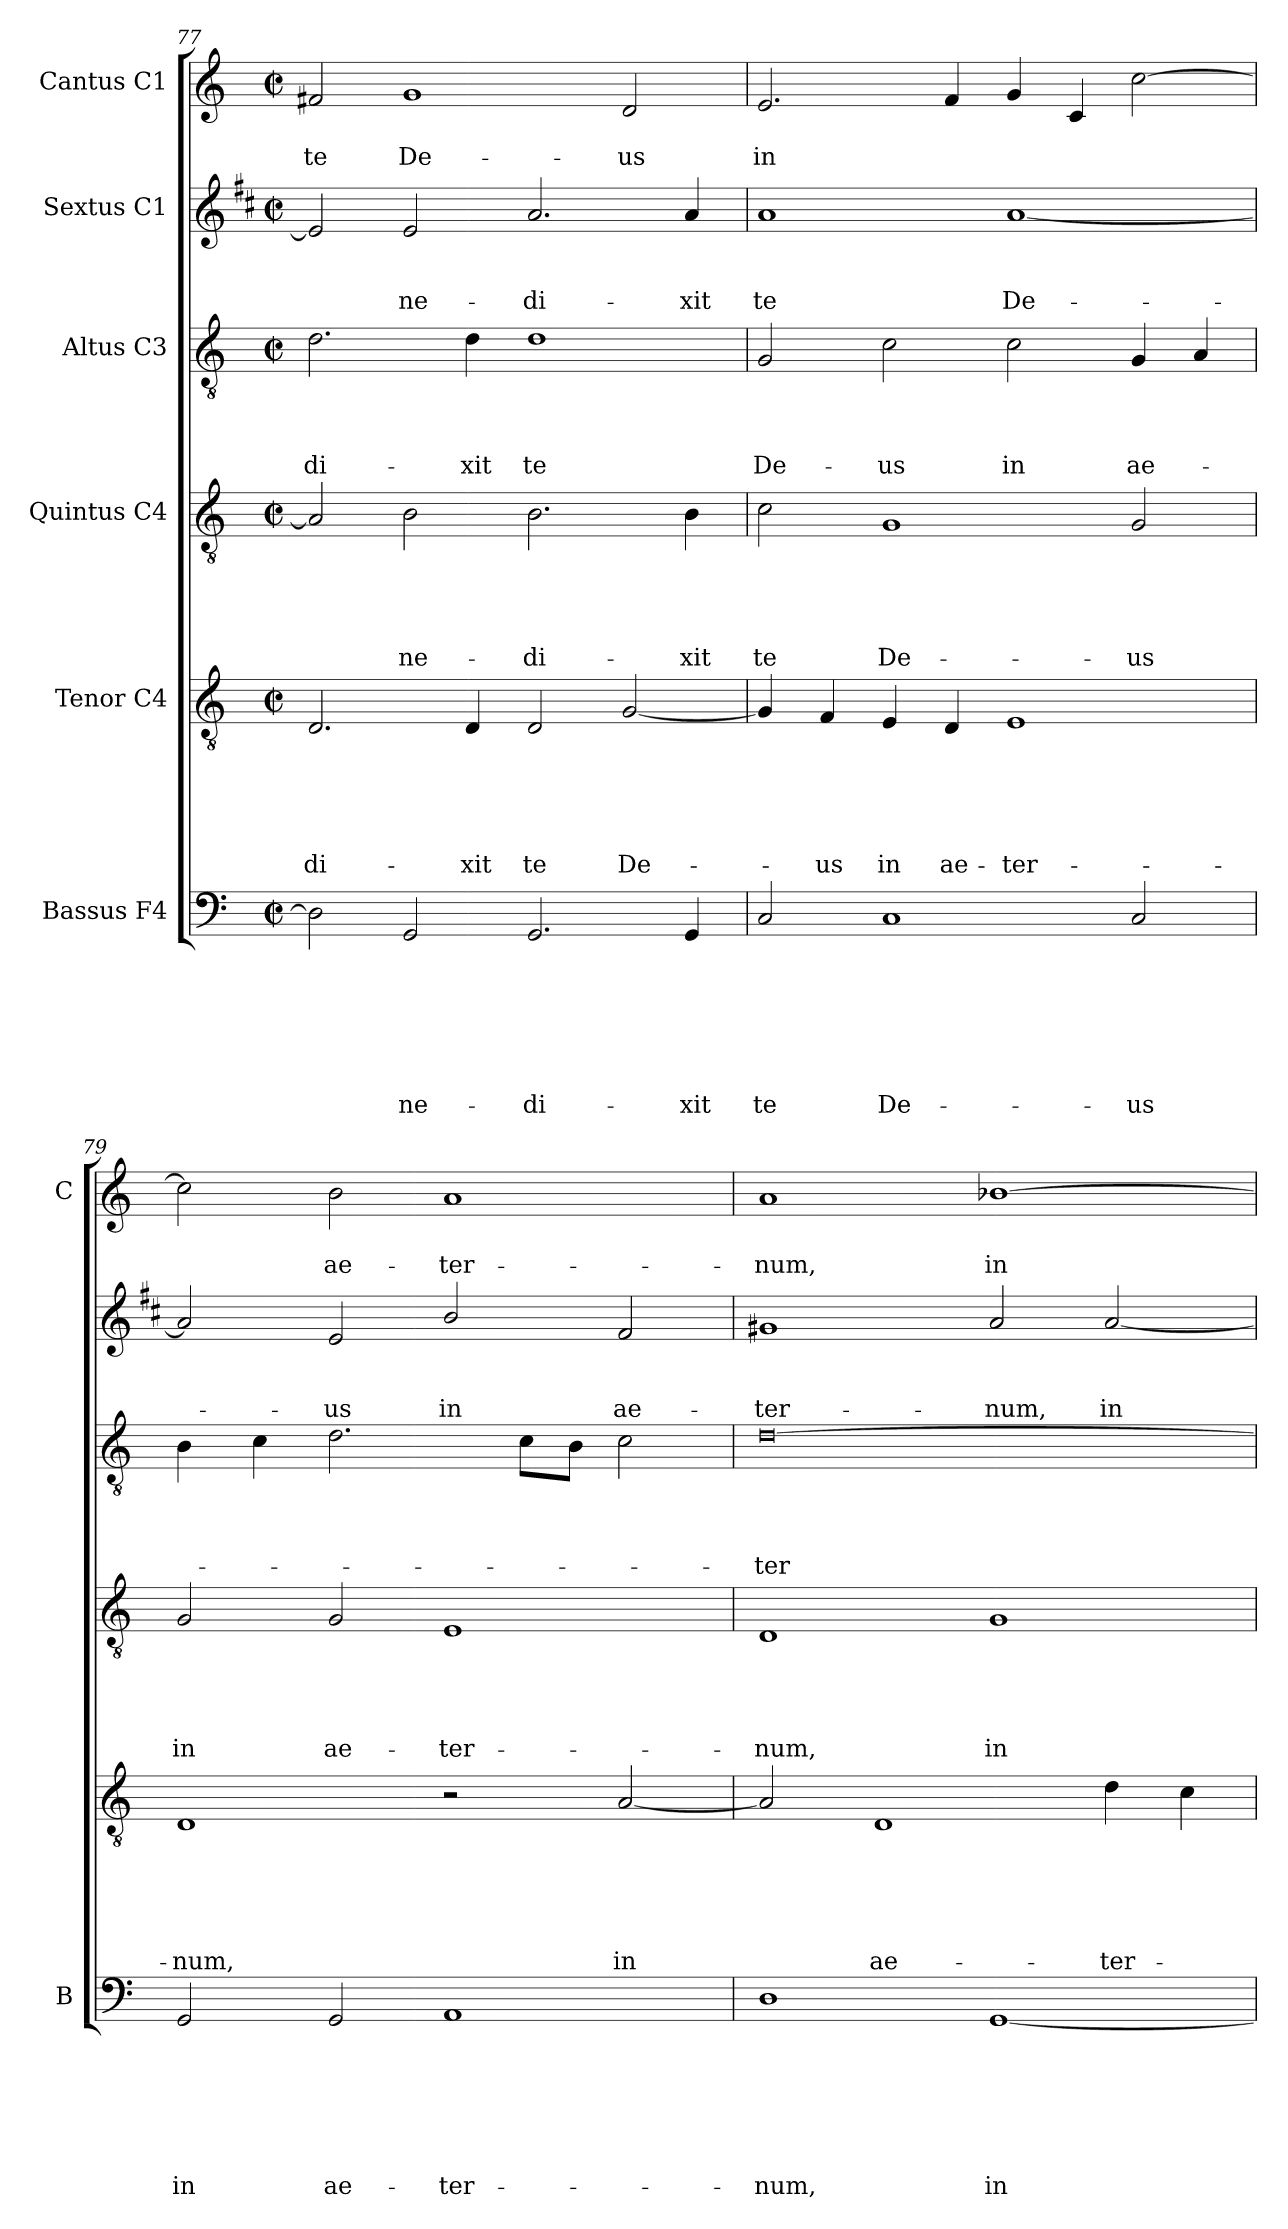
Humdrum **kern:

**kern	**text	**text	**text	**text	**text	**text	**text	**kern	**text	**text	**text	**text	**text	**text	**kern	**text	**text	**text	**text	**text	**kern	**text	**text	**text	**text	**kern	**text	**text	**text	**kern	**text	**text
*part6	*part6	*part6	*part6	*part6	*part6	*part6	*part6	*part5	*part5	*part5	*part5	*part5	*part5	*part5	*part4	*part4	*part4	*part4	*part4	*part4	*part3	*part3	*part3	*part3	*part3	*part2	*part2	*part2	*part2	*part1	*part1	*part1
*staff6	*staff6	*staff6	*staff6	*staff6	*staff6	*staff6	*staff6	*staff5	*staff5	*staff5	*staff5	*staff5	*staff5	*staff5	*staff4	*staff4	*staff4	*staff4	*staff4	*staff4	*staff3	*staff3	*staff3	*staff3	*staff3	*staff2	*staff2	*staff2	*staff2	*staff1	*staff1	*staff1
*I"Bassus F4	*	*	*	*	*	*	*	*I"Tenor C4	*	*	*	*	*	*	*I"Quintus C4	*	*	*	*	*	*I"Altus C3	*	*	*	*	*I"Sextus C1	*	*	*	*I"Cantus C1	*	*
*I'B	*	*	*	*	*	*	*	*	*	*	*	*	*	*	*	*	*	*	*	*	*	*	*	*	*	*	*	*	*	*I'C	*	*
*clefF4	*	*	*	*	*	*	*	*clefGv2	*	*	*	*	*	*	*clefGv2	*	*	*	*	*	*clefGv2	*	*	*	*	*clefG2	*	*	*	*clefG2	*	*
*	*	*	*	*	*	*	*	*	*	*	*	*	*	*	*	*	*	*	*	*	*	*	*	*	*	*ITrd1c2	*	*	*	*	*	*
*k[]	*	*	*	*	*	*	*	*k[]	*	*	*	*	*	*	*k[]	*	*	*	*	*	*k[]	*	*	*	*	*k[]	*	*	*	*k[]	*	*
*C:	*	*	*	*	*	*	*	*C:	*	*	*	*	*	*	*C:	*	*	*	*	*	*C:	*	*	*	*	*C:	*	*	*	*C:	*	*
*M2/2	*	*	*	*	*	*	*	*M2/2	*	*	*	*	*	*	*M2/2	*	*	*	*	*	*M2/2	*	*	*	*	*M2/2	*	*	*	*M2/2	*	*
*met(c|)	*	*	*	*	*	*	*	*met(c|)	*	*	*	*	*	*	*met(c|)	*	*	*	*	*	*met(c|)	*	*	*	*	*met(c|)	*	*	*	*met(c|)	*	*
=77	=77	=77	=77	=77	=77	=77	=77	=77	=77	=77	=77	=77	=77	=77	=77	=77	=77	=77	=77	=77	=77	=77	=77	=77	=77	=77	=77	=77	=77	=77	=77	=77
!	!	!	!	!	!	!	!	!	!	!	!	!	!	!LO:LY:b	!	!	!	!	!	!	!	!	!	!	!LO:LY:b	!	!	!	!	!	!	!LO:LY:b
2D\]	.	.	.	.	.	.	.	2.D/	.	.	.	.	.	-di-	2A/]	.	.	.	.	.	2.d\	.	.	.	-di-	2d/]	.	.	.	2f#X/	.	te
!	!	!	!	!	!	!	!LO:LY:b	!	!	!	!	!	!	!	!	!	!	!	!	!LO:LY:b	!	!	!	!	!	!	!	!	!LO:LY:b	!	!	!LO:LY:b
2GG/	.	.	.	.	.	.	-ne-	.	.	.	.	.	.	.	2B\	.	.	.	.	-ne-	.	.	.	.	.	2d/	.	.	-ne-	1g	.	De-
!	!	!	!	!	!	!	!	!	!	!	!	!	!	!LO:LY:b	!	!	!	!	!	!	!	!	!	!	!LO:LY:b	!	!	!	!	!	!	!
.	.	.	.	.	.	.	.	4D/	.	.	.	.	.	-xit	.	.	.	.	.	.	4d\	.	.	.	-xit	.	.	.	.	.	.	.
!	!	!	!	!	!	!	!LO:LY:b	!	!	!	!	!	!	!LO:LY:b	!	!	!	!	!	!LO:LY:b	!	!	!	!	!LO:LY:b	!	!	!	!LO:LY:b	!	!	!
2.GG/	.	.	.	.	.	.	-di-	2D/	.	.	.	.	.	te	2.B\	.	.	.	.	-di-	1d	.	.	.	te	2.g/	.	.	-di-	.	.	.
!	!	!	!	!	!	!	!	!	!	!	!	!	!	!LO:LY:b	!	!	!	!	!	!	!	!	!	!	!	!	!	!	!	!	!	!LO:LY:b
.	.	.	.	.	.	.	.	[2G/	.	.	.	.	.	De-	.	.	.	.	.	.	.	.	.	.	.	.	.	.	.	2d/	.	-us
!	!	!	!	!	!	!	!LO:LY:b	!	!	!	!	!	!	!	!	!	!	!	!	!LO:LY:b	!	!	!	!	!	!	!	!	!LO:LY:b	!	!	!
4GG/	.	.	.	.	.	.	-xit	.	.	.	.	.	.	.	4B\	.	.	.	.	-xit	.	.	.	.	.	4g/	.	.	-xit	.	.	.
=78	=78	=78	=78	=78	=78	=78	=78	=78	=78	=78	=78	=78	=78	=78	=78	=78	=78	=78	=78	=78	=78	=78	=78	=78	=78	=78	=78	=78	=78	=78	=78	=78
!	!	!	!	!	!	!	!LO:LY:b	!	!	!	!	!	!	!	!	!	!	!	!	!LO:LY:b	!	!	!	!	!LO:LY:b	!	!	!	!LO:LY:b	!	!	!LO:LY:b
2C/	.	.	.	.	.	.	te	4G/]	.	.	.	.	.	.	2c\	.	.	.	.	te	2G/	.	.	.	De-	1g	.	.	te	2.e/	.	in
!	!	!	!	!	!	!	!	!	!	!	!	!	!	!LO:LY:b	!	!	!	!	!	!	!	!	!	!	!	!	!	!	!	!	!	!
.	.	.	.	.	.	.	.	4F/	.	.	.	.	.	-us	.	.	.	.	.	.	.	.	.	.	.	.	.	.	.	.	.	.
!	!	!	!	!	!	!	!LO:LY:b	!	!	!	!	!	!	!LO:LY:b	!	!	!	!	!	!LO:LY:b	!	!	!	!	!LO:LY:b	!	!	!	!	!	!	!
1C	.	.	.	.	.	.	De-	4E/	.	.	.	.	.	in	1G	.	.	.	.	De-	2c\	.	.	.	-us	.	.	.	.	.	.	.
!	!	!	!	!	!	!	!	!	!	!	!	!	!	!LO:LY:b	!	!	!	!	!	!	!	!	!	!	!	!	!	!	!	!	!	!
.	.	.	.	.	.	.	.	4D/	.	.	.	.	.	ae-	.	.	.	.	.	.	.	.	.	.	.	.	.	.	.	4f/	.	.
!	!	!	!	!	!	!	!	!	!	!	!	!	!	!LO:LY:b	!	!	!	!	!	!	!	!	!	!	!LO:LY:b	!	!	!	!LO:LY:b	!	!	!
.	.	.	.	.	.	.	.	1E	.	.	.	.	.	-ter-	.	.	.	.	.	.	2c\	.	.	.	in	[1g	.	.	De-	4g/	.	.
.	.	.	.	.	.	.	.	.	.	.	.	.	.	.	.	.	.	.	.	.	.	.	.	.	.	.	.	.	.	4c/	.	.
!	!	!	!	!	!	!	!LO:LY:b	!	!	!	!	!	!	!	!	!	!	!	!	!LO:LY:b	!	!	!	!	!LO:LY:b	!	!	!	!	!	!	!
2C/	.	.	.	.	.	.	-us	.	.	.	.	.	.	.	2G/	.	.	.	.	-us	4G/	.	.	.	ae-	.	.	.	.	[2cc\	.	.
.	.	.	.	.	.	.	.	.	.	.	.	.	.	.	.	.	.	.	.	.	4A/	.	.	.	.	.	.	.	.	.	.	.
=79	=79	=79	=79	=79	=79	=79	=79	=79	=79	=79	=79	=79	=79	=79	=79	=79	=79	=79	=79	=79	=79	=79	=79	=79	=79	=79	=79	=79	=79	=79	=79	=79
!	!	!	!	!	!	!	!LO:LY:b	!	!	!	!	!	!	!LO:LY:b	!	!	!	!	!	!LO:LY:b	!	!	!	!	!	!	!	!	!	!	!	!
2GG/	.	.	.	.	.	.	in	1D	.	.	.	.	.	-num,	2G/	.	.	.	.	in	4B\	.	.	.	.	2g/]	.	.	.	2cc\]	.	.
.	.	.	.	.	.	.	.	.	.	.	.	.	.	.	.	.	.	.	.	.	4c\	.	.	.	.	.	.	.	.	.	.	.
!	!	!	!	!	!	!	!LO:LY:b	!	!	!	!	!	!	!	!	!	!	!	!	!LO:LY:b	!	!	!	!	!	!	!	!	!LO:LY:b	!	!	!LO:LY:b
2GG/	.	.	.	.	.	.	ae-	.	.	.	.	.	.	.	2G/	.	.	.	.	ae-	2.d\	.	.	.	.	2d/	.	.	-us	2b\	.	ae-
!	!	!	!	!	!	!	!LO:LY:b	!	!	!	!	!	!	!	!	!	!	!	!	!LO:LY:b	!	!	!	!	!	!	!	!	!LO:LY:b	!	!	!LO:LY:b
1AA	.	.	.	.	.	.	-ter-	2r	.	.	.	.	.	.	1E	.	.	.	.	-ter-	.	.	.	.	.	2a/	.	.	in	1a	.	-ter-
.	.	.	.	.	.	.	.	.	.	.	.	.	.	.	.	.	.	.	.	.	8c\L	.	.	.	.	.	.	.	.	.	.	.
.	.	.	.	.	.	.	.	.	.	.	.	.	.	.	.	.	.	.	.	.	8B\J	.	.	.	.	.	.	.	.	.	.	.
!	!	!	!	!	!	!	!	!	!	!	!	!	!	!LO:LY:b	!	!	!	!	!	!	!	!	!	!	!	!	!	!	!LO:LY:b	!	!	!
.	.	.	.	.	.	.	.	[2A/	.	.	.	.	.	in	.	.	.	.	.	.	2c\	.	.	.	.	2e/	.	.	ae-	.	.	.
!!LO:PB:g=z
=80	=80	=80	=80	=80	=80	=80	=80	=80	=80	=80	=80	=80	=80	=80	=80	=80	=80	=80	=80	=80	=80	=80	=80	=80	=80	=80	=80	=80	=80	=80	=80	=80
!	!	!	!	!	!	!	!LO:LY:b	!	!	!	!	!	!	!	!	!	!	!	!	!LO:LY:b	!	!	!	!	!LO:LY:b	!	!	!	!LO:LY:b	!	!	!LO:LY:b
1D	.	.	.	.	.	.	-num,	2A/]	.	.	.	.	.	.	1D	.	.	.	.	-num,	[0d	.	.	.	-ter-	1f#X	.	.	-ter-	1a	.	-num,
!	!	!	!	!	!	!	!	!	!	!	!	!	!	!LO:LY:b	!	!	!	!	!	!	!	!	!	!	!	!	!	!	!	!	!	!
.	.	.	.	.	.	.	.	1D	.	.	.	.	.	ae-	.	.	.	.	.	.	.	.	.	.	.	.	.	.	.	.	.	.
!	!	!	!	!	!	!	!LO:LY:b	!	!	!	!	!	!	!	!	!	!	!	!	!LO:LY:b	!	!	!	!	!	!	!	!	!LO:LY:b	!	!	!LO:LY:b
[1GG	.	.	.	.	.	.	in	.	.	.	.	.	.	.	1G	.	.	.	.	in	.	.	.	.	.	2g/	.	.	-num,	[1b-X	.	in
!	!	!	!	!	!	!	!	!	!	!	!	!	!	!LO:LY:b	!	!	!	!	!	!	!	!	!	!	!	!	!	!	!LO:LY:b	!	!	!
.	.	.	.	.	.	.	.	4d\	.	.	.	.	.	-ter-	.	.	.	.	.	.	.	.	.	.	.	[2g/	.	.	in	.	.	.
.	.	.	.	.	.	.	.	4c\	.	.	.	.	.	.	.	.	.	.	.	.	.	.	.	.	.	.	.	.	.	.	.	.
=	=	=	=	=	=	=	=	=	=	=	=	=	=	=	=	=	=	=	=	=	=	=	=	=	=	=	=	=	=	=	=	=
*-	*-	*-	*-	*-	*-	*-	*-	*-	*-	*-	*-	*-	*-	*-	*-	*-	*-	*-	*-	*-	*-	*-	*-	*-	*-	*-	*-	*-	*-	*-	*-	*-
